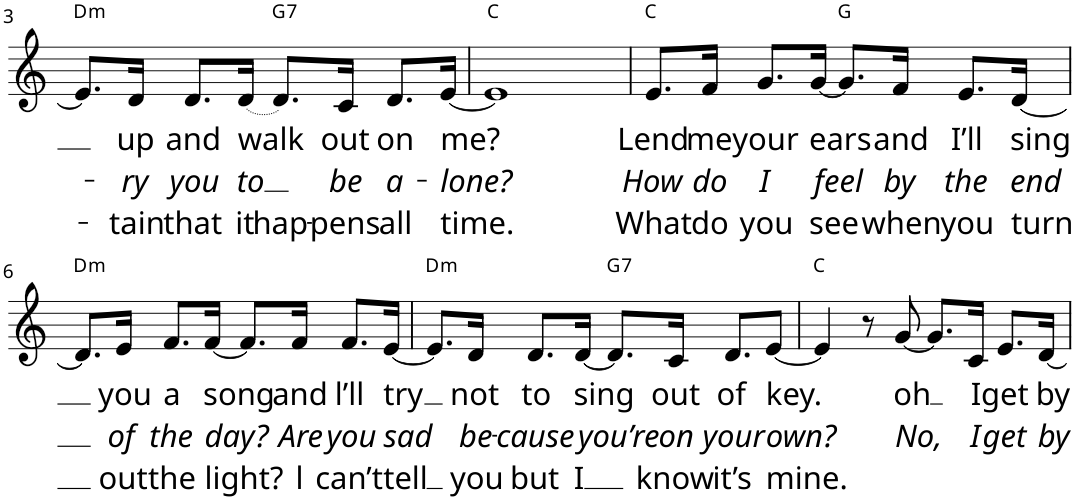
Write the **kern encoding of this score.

**kern	**text	**text	**text	**harte
*part1	*part1	*part1	*part1	*part1
*staff1	*staff1	*staff1	*staff1	*
!!LO:PB:g=z
*clefG2	*	*	*	*
*k[]	*	*	*	*
*M4/4	*	*	*	*
=3	=3	=3	=3	=3
!	!	!	!	!LO:H:kt=m
8.e/L]	.	.	.	D:min
!	!LO:LY:b	!LO:LY:b	!LO:LY:b	!
16d/Jk	up	-ry	-tain	.
!	!LO:LY:b	!LO:LY:b	!LO:LY:b	!
8.d/L	and	you	that	.
!LO:T:dot	!LO:LY:b	!LO:LY:b	!LO:LY:b	!
[16d/Jk	walk	to	it	.
!	!	!	!LO:LY:b	!LO:H:kt=7
8.d/L]	.	.	hap-	G:7
!	!LO:LY:b	!LO:LY:b	!LO:LY:b	!
16c/Jk	out	be	-pens	.
!	!LO:LY:b	!LO:LY:b	!LO:LY:b	!
8.d/L	on	a-	all	.
!	!LO:LY:b	!LO:LY:b	!LO:LY:b	!
[16e/Jk	me?	-lone?	time.	.
=4	=4	=4	=4	=4
1e]	.	.	.	C:maj
=5	=5	=5	=5	=5
!	!LO:LY:b	!LO:LY:b	!LO:LY:b	!
8.e/L	Lend	How	What	C:maj
!	!LO:LY:b	!LO:LY:b	!LO:LY:b	!
16f/Jk	me	do	do	.
!	!LO:LY:b	!LO:LY:b	!LO:LY:b	!
8.g/L	your	I	you	.
!	!LO:LY:b	!LO:LY:b	!LO:LY:b	!
[16g/Jk	ears	feel	see	.
8.g/L]	.	.	.	G:maj
!	!LO:LY:b	!LO:LY:b	!LO:LY:b	!
16f/Jk	and	by	when	.
!	!LO:LY:b	!LO:LY:b	!LO:LY:b	!
8.e/L	I’ll	the	you	.
!	!LO:LY:b	!LO:LY:b	!LO:LY:b	!
[16d/Jk	sing	end	turn	.
!!LO:LB:g=z
=6	=6	=6	=6	=6
!	!	!	!	!LO:H:kt=m
8.d/L]	.	.	.	D:min
!	!LO:LY:b	!LO:LY:b	!LO:LY:b	!
16e/Jk	you	of	out	.
!	!LO:LY:b	!LO:LY:b	!LO:LY:b	!
8.f/L	a	the	the	.
!	!LO:LY:b	!LO:LY:b	!LO:LY:b	!
[16f/Jk	song	day?	light?	.
8.f/L]	.	.	.	.
!	!LO:LY:b	!LO:LY:b	!LO:LY:b	!
16f/Jk	and	Are	l	.
!	!LO:LY:b	!LO:LY:b	!LO:LY:b	!
8.f/L	l’ll	you	can’t	.
!	!LO:LY:b	!LO:LY:b	!LO:LY:b	!
[16e/Jk	try	sad	tell	.
=7	=7	=7	=7	=7
!	!	!	!	!LO:H:kt=m
8.e/L]	.	.	.	D:min
!	!LO:LY:b	!LO:LY:b	!LO:LY:b	!
16d/Jk	not	be-	you	.
!	!LO:LY:b	!LO:LY:b	!LO:LY:b	!
8.d/L	to	-cause	but	.
!	!LO:LY:b	!LO:LY:b	!LO:LY:b	!
[16d/Jk	sing	you’re	I	.
!	!	!	!	!LO:H:kt=7
8.d/L]	.	.	.	G:7
!	!LO:LY:b	!LO:LY:b	!LO:LY:b	!
16c/Jk	out	on	know	.
!	!LO:LY:b	!LO:LY:b	!LO:LY:b	!
8.d/L	of	your	it’s	.
!	!LO:LY:b	!LO:LY:b	!LO:LY:b	!
[16e/J	key.	own?	mine.	.
=8	=8	=8	=8	=8
4e/]	.	.	.	C:maj
16e/J_	.	.	.	.
8r	.	.	.	.
!	!LO:LY:b	!LO:LY:b	!	!
[8g/	-oh	No,	.	.
8.g/L]	.	.	.	.
!	!LO:LY:b	!LO:LY:b	!	!
16c/Jk	I	I	.	.
!	!LO:LY:b	!LO:LY:b	!	!
8.e/L	get	get	.	.
!	!LO:LY:b	!LO:LY:b	!	!
[16d/Jk	by	by	.	.
=	=	=	=	=
*-	*-	*-	*-	*-
